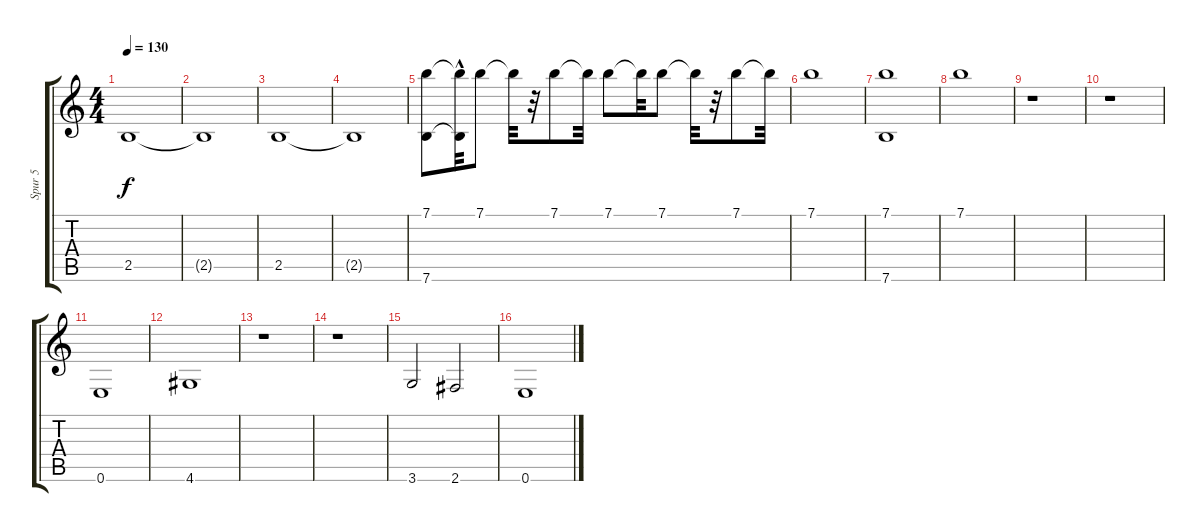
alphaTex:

\track ("Spur 5" "Spur 5") {instrument overdrivenguitar}
\staff {score tabs}
\tuning (E4 B3 G3 D3 A2 E2) {hide}
\ts (4 4)
\tempo 130
\clef g2
\ks c
2.5.1{dy f} |
2.5{t}.1 |
2.5.1 |
2.5{t}.1 |
(7.1 7.6).8 (7.1{t} 7.6{hac t}).32 7.1.8 7.1{t}.32 r.32 7.1.8 7.1{t}.32 7.1.8 7.1{t}.32 7.1.8 7.1{t}.32 r.32 7.1.8 7.1{t}.32 |
7.1.1 |
(7.1 7.6).1 |
7.1.1 |
r.1 |
r.1 |
0.6.1 |
4.6.1 |
r.1 |
r.1 |
3.6.2 2.6.2 |
0.6.1
